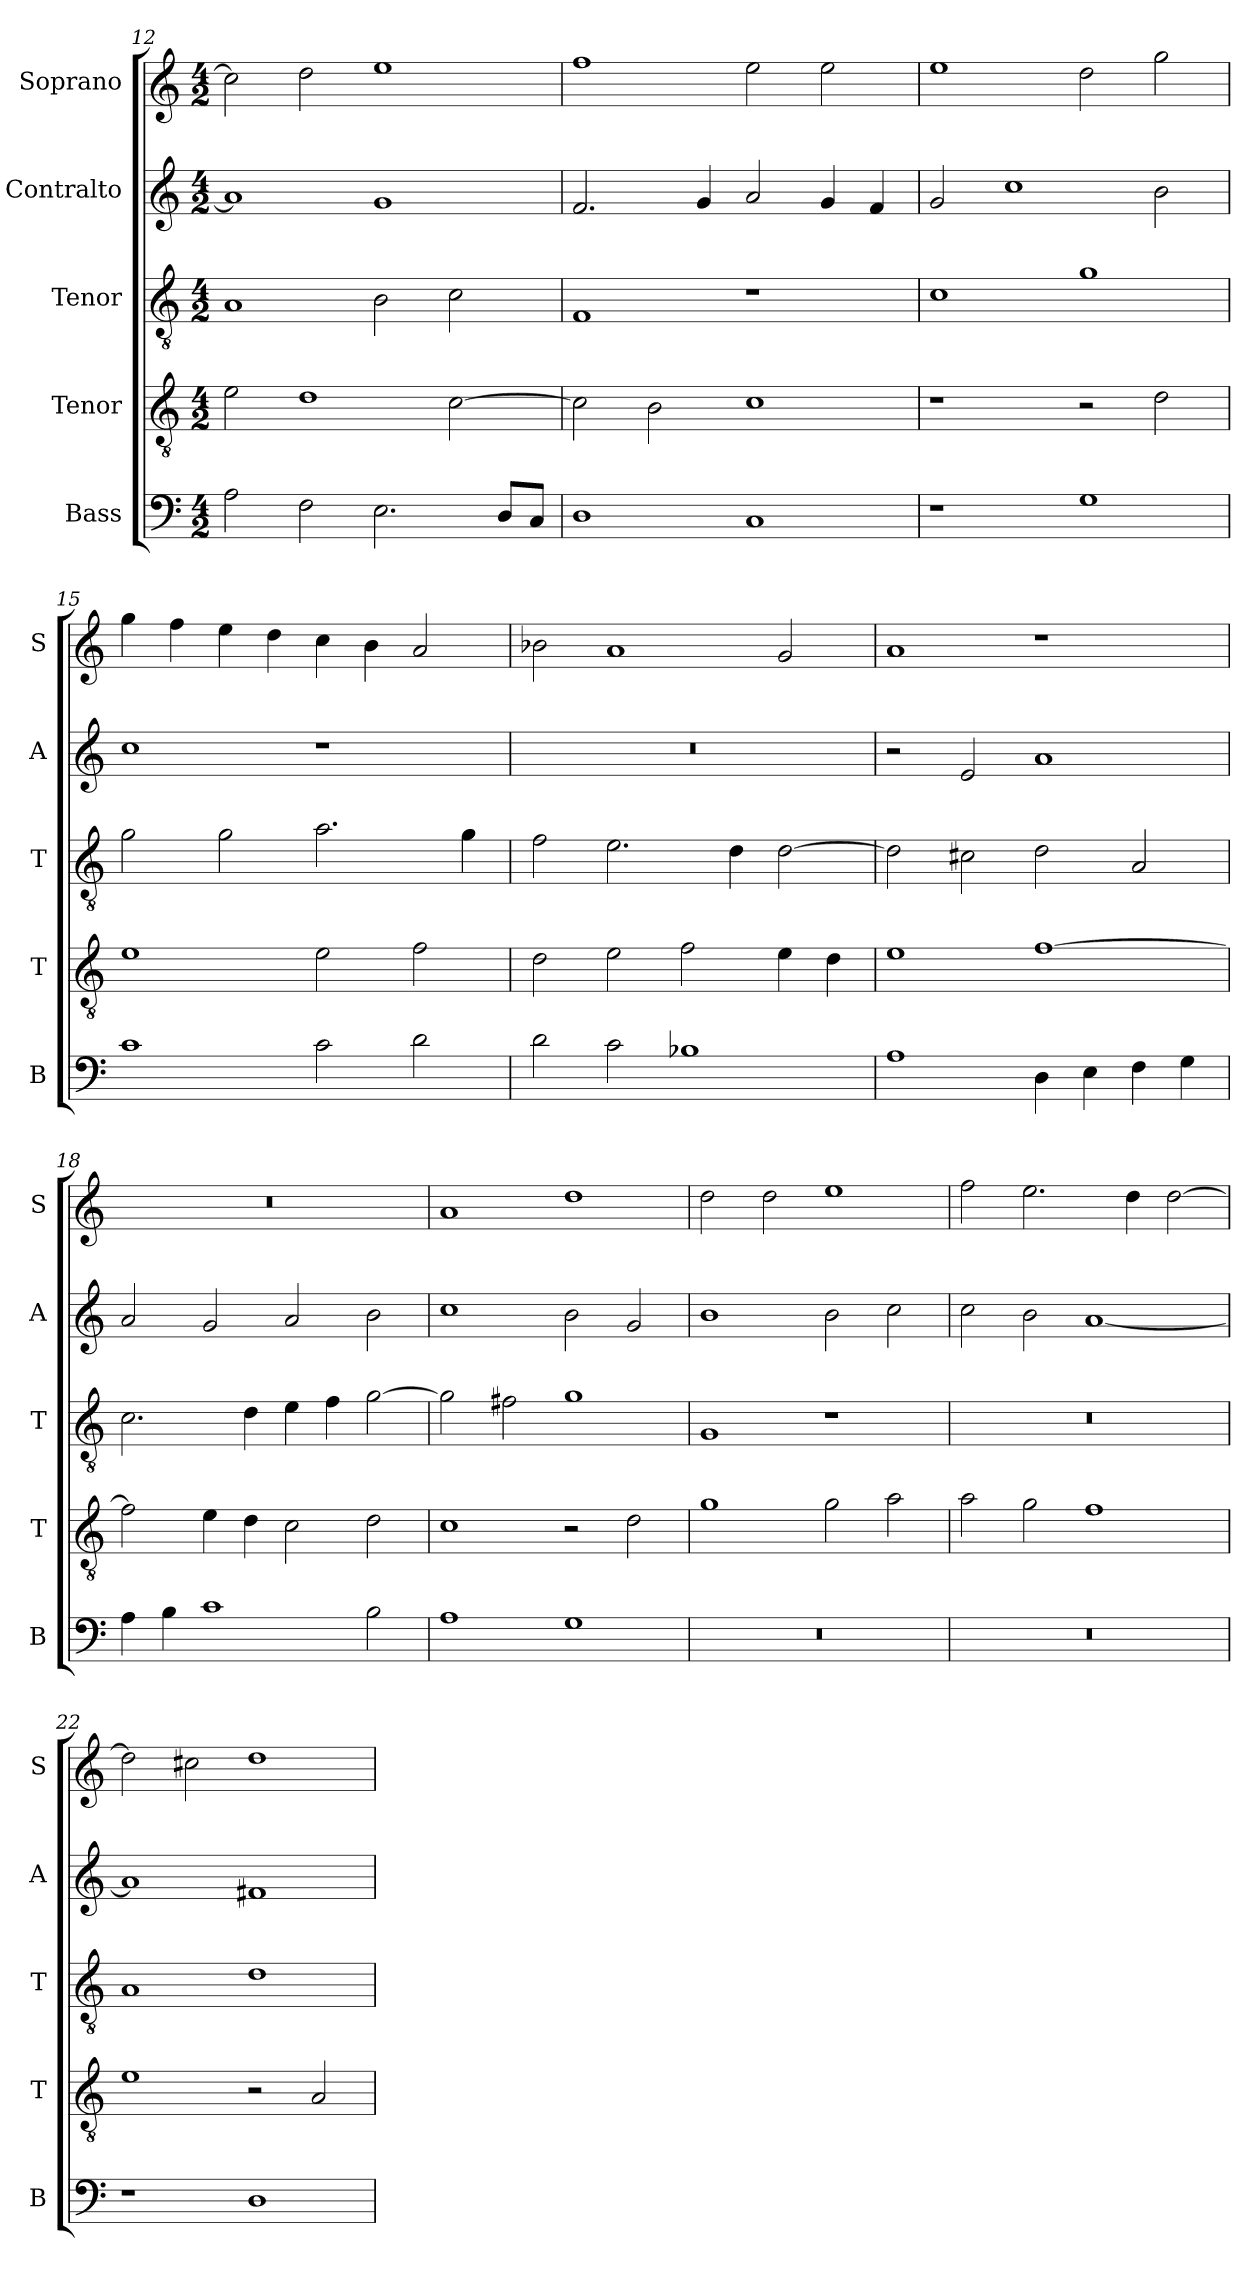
**kern	**kern	**kern	**kern	**kern
*part5	*part4	*part3	*part2	*part1
*staff5	*staff4	*staff3	*staff2	*staff1
*I"Bass	*I"Tenor	*I"Tenor	*I"Contralto	*I"Soprano
*I'B	*I'T	*I'T	*I'A	*I'S
*clefF4	*clefGv2	*clefGv2	*clefG2	*clefG2
*k[]	*k[]	*k[]	*k[]	*k[]
*C:ion	*C:ion	*C:ion	*C:ion	*C:ion
*M4/2	*M4/2	*M4/2	*M4/2	*M4/2
=12	=12	=12	=12	=12
2A	2e	1A	1a]	2cc]
2F	1d	.	.	2dd
2.E	.	2B	1g	1ee
.	[2c	2c	.	.
8D/L	.	.	.	.
8C/J	.	.	.	.
=13	=13	=13	=13	=13
1D	2c]	1F	2.f	1ff
.	2B	.	.	.
.	.	.	4g	.
1C	1c	1r	2a	2ee
.	.	.	4g	2ee
.	.	.	4f	.
=14	=14	=14	=14	=14
1r	1r	1c	2g	1ee
.	.	.	1cc	.
1G	2r	1g	.	2dd
.	2d	.	2b	2gg
=15	=15	=15	=15	=15
1c	1e	2g	1cc	4gg
.	.	.	.	4ff
.	.	2g	.	4ee
.	.	.	.	4dd
2c	2e	2.a	1r	4cc
.	.	.	.	4b
2d	2f	.	.	2a
.	.	4g	.	.
=16	=16	=16	=16	=16
2d	2d	2f	0r	2b-X
2c	2e	2.e	.	1a
1B-X	2f	.	.	.
.	.	4d	.	.
.	4e	[2d	.	2g
.	4d	.	.	.
=17	=17	=17	=17	=17
1A	1e	2d]	2r	1a
.	.	2c#X	2e	.
4D	[1f	2d	1a	1r
4E	.	.	.	.
4F	.	2A	.	.
4G	.	.	.	.
=18	=18	=18	=18	=18
4A	2f]	2.c	2a	0r
4B	.	.	.	.
1c	4e	.	2g	.
.	4d	4d	.	.
.	2c	4e	2a	.
.	.	4f	.	.
2B	2d	[2g	2b	.
=19	=19	=19	=19	=19
1A	1c	2g]	1cc	1a
.	.	2f#X	.	.
1G	2r	1g	2b	1dd
.	2d	.	2g	.
=20	=20	=20	=20	=20
0r	1g	1G	1b	2dd
.	.	.	.	2dd
.	2g	1r	2b	1ee
.	2a	.	2cc	.
=21	=21	=21	=21	=21
0r	2a	0r	2cc	2ff
.	2g	.	2b	2.ee
.	1f	.	[1a	.
.	.	.	.	4dd
.	.	.	.	[2dd
=22	=22	=22	=22	=22
1r	1e	1A	1a]	2dd]
.	.	.	.	2cc#X
1D	2r	1d	1f#X	1dd
.	2A	.	.	.
=	=	=	=	=
*-	*-	*-	*-	*-
